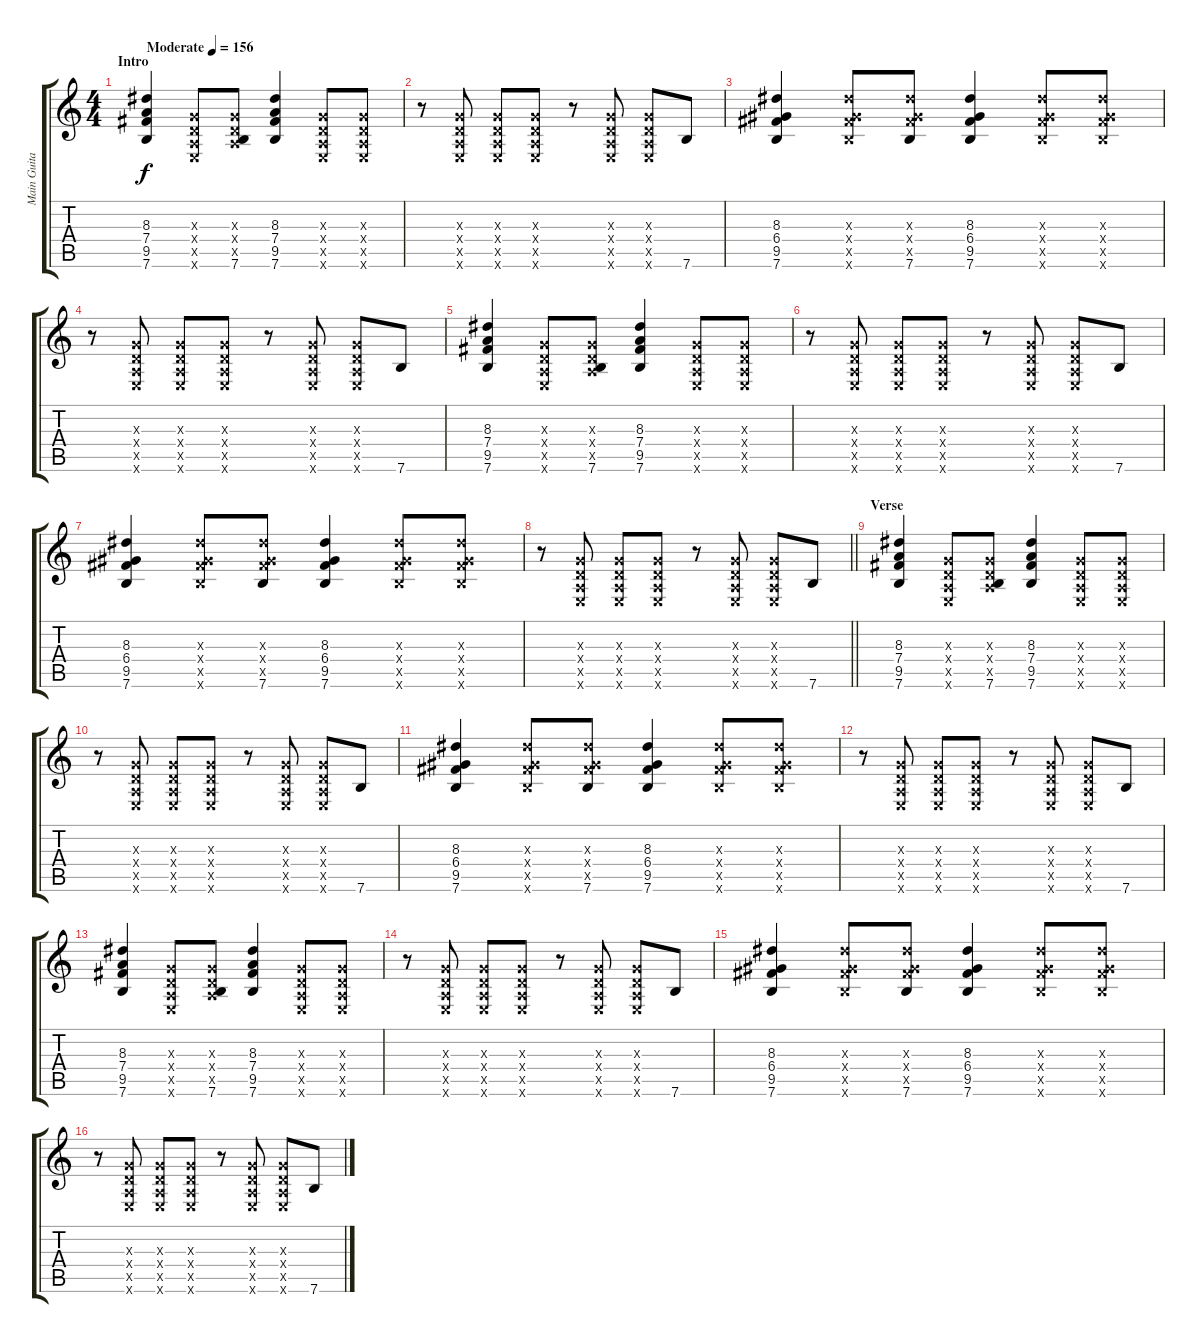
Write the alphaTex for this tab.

\track ("Main Guitar" "Main Guita") {instrument electricguitarclean}
\staff {score tabs}
\tuning (E4 B3 G3 D3 A2 E2) {hide}
\ts (4 4)
\section ("" "Intro")
\tempo (156 "Moderate")
\clef g2
\ks c
(8.3 7.4 9.5 7.6).4{dy f instrument electricguitarclean} (0.3{x} 0.4{x} 0.5{x} 0.6{x}).8 (0.3{x} 0.4{x} 0.5{x} 7.6).8 (8.3 7.4 9.5 7.6).4 (0.3{x} 0.4{x} 0.5{x} 0.6{x}).8 (0.3{x} 0.4{x} 0.5{x} 0.6{x}).8 |
r.8 (0.3{x} 0.4{x} 0.5{x} 0.6{x}).8 (0.3{x} 0.4{x} 0.5{x} 0.6{x}).8 (0.3{x} 0.4{x} 0.5{x} 0.6{x}).8 r.8 (0.3{x} 0.4{x} 0.5{x} 0.6{x}).8 (0.3{x} 0.4{x} 0.5{x} 0.6{x}).8 7.6.8 |
(8.3 6.4 9.5 7.6).4 (8.3{x} 6.4{x} 9.5{x} 7.6{x}).8 (8.3{x} 6.4{x} 9.5{x} 7.6).8 (8.3 6.4 9.5 7.6).4 (8.3{x} 6.4{x} 9.5{x} 7.6{x}).8 (8.3{x} 6.4{x} 9.5{x} 7.6{x}).8 |
r.8 (0.3{x} 0.4{x} 0.5{x} 0.6{x}).8 (0.3{x} 0.4{x} 0.5{x} 0.6{x}).8 (0.3{x} 0.4{x} 0.5{x} 0.6{x}).8 r.8 (0.3{x} 0.4{x} 0.5{x} 0.6{x}).8 (0.3{x} 0.4{x} 0.5{x} 0.6{x}).8 7.6.8 |
(8.3 7.4 9.5 7.6).4 (0.3{x} 0.4{x} 0.5{x} 0.6{x}).8 (0.3{x} 0.4{x} 0.5{x} 7.6).8 (8.3 7.4 9.5 7.6).4 (0.3{x} 0.4{x} 0.5{x} 0.6{x}).8 (0.3{x} 0.4{x} 0.5{x} 0.6{x}).8 |
r.8 (0.3{x} 0.4{x} 0.5{x} 0.6{x}).8 (0.3{x} 0.4{x} 0.5{x} 0.6{x}).8 (0.3{x} 0.4{x} 0.5{x} 0.6{x}).8 r.8 (0.3{x} 0.4{x} 0.5{x} 0.6{x}).8 (0.3{x} 0.4{x} 0.5{x} 0.6{x}).8 7.6.8 |
(8.3 6.4 9.5 7.6).4 (8.3{x} 6.4{x} 9.5{x} 7.6{x}).8 (8.3{x} 6.4{x} 9.5{x} 7.6).8 (8.3 6.4 9.5 7.6).4 (8.3{x} 6.4{x} 9.5{x} 7.6{x}).8 (8.3{x} 6.4{x} 9.5{x} 7.6{x}).8 |
\barLineRight lightlight
r.8 (0.3{x} 0.4{x} 0.5{x} 0.6{x}).8 (0.3{x} 0.4{x} 0.5{x} 0.6{x}).8 (0.3{x} 0.4{x} 0.5{x} 0.6{x}).8 r.8 (0.3{x} 0.4{x} 0.5{x} 0.6{x}).8 (0.3{x} 0.4{x} 0.5{x} 0.6{x}).8 7.6.8 |
\section ("" "Verse")
(8.3 7.4 9.5 7.6).4 (0.3{x} 0.4{x} 0.5{x} 0.6{x}).8 (0.3{x} 0.4{x} 0.5{x} 7.6).8 (8.3 7.4 9.5 7.6).4 (0.3{x} 0.4{x} 0.5{x} 0.6{x}).8 (0.3{x} 0.4{x} 0.5{x} 0.6{x}).8 |
r.8 (0.3{x} 0.4{x} 0.5{x} 0.6{x}).8 (0.3{x} 0.4{x} 0.5{x} 0.6{x}).8 (0.3{x} 0.4{x} 0.5{x} 0.6{x}).8 r.8 (0.3{x} 0.4{x} 0.5{x} 0.6{x}).8 (0.3{x} 0.4{x} 0.5{x} 0.6{x}).8 7.6.8 |
(8.3 6.4 9.5 7.6).4 (8.3{x} 6.4{x} 9.5{x} 7.6{x}).8 (8.3{x} 6.4{x} 9.5{x} 7.6).8 (8.3 6.4 9.5 7.6).4 (8.3{x} 6.4{x} 9.5{x} 7.6{x}).8 (8.3{x} 6.4{x} 9.5{x} 7.6{x}).8 |
r.8 (0.3{x} 0.4{x} 0.5{x} 0.6{x}).8 (0.3{x} 0.4{x} 0.5{x} 0.6{x}).8 (0.3{x} 0.4{x} 0.5{x} 0.6{x}).8 r.8 (0.3{x} 0.4{x} 0.5{x} 0.6{x}).8 (0.3{x} 0.4{x} 0.5{x} 0.6{x}).8 7.6.8 |
(8.3 7.4 9.5 7.6).4 (0.3{x} 0.4{x} 0.5{x} 0.6{x}).8 (0.3{x} 0.4{x} 0.5{x} 7.6).8 (8.3 7.4 9.5 7.6).4 (0.3{x} 0.4{x} 0.5{x} 0.6{x}).8 (0.3{x} 0.4{x} 0.5{x} 0.6{x}).8 |
r.8 (0.3{x} 0.4{x} 0.5{x} 0.6{x}).8 (0.3{x} 0.4{x} 0.5{x} 0.6{x}).8 (0.3{x} 0.4{x} 0.5{x} 0.6{x}).8 r.8 (0.3{x} 0.4{x} 0.5{x} 0.6{x}).8 (0.3{x} 0.4{x} 0.5{x} 0.6{x}).8 7.6.8 |
(8.3 6.4 9.5 7.6).4 (8.3{x} 6.4{x} 9.5{x} 7.6{x}).8 (8.3{x} 6.4{x} 9.5{x} 7.6).8 (8.3 6.4 9.5 7.6).4 (8.3{x} 6.4{x} 9.5{x} 7.6{x}).8 (8.3{x} 6.4{x} 9.5{x} 7.6{x}).8 |
r.8 (0.3{x} 0.4{x} 0.5{x} 0.6{x}).8 (0.3{x} 0.4{x} 0.5{x} 0.6{x}).8 (0.3{x} 0.4{x} 0.5{x} 0.6{x}).8 r.8 (0.3{x} 0.4{x} 0.5{x} 0.6{x}).8 (0.3{x} 0.4{x} 0.5{x} 0.6{x}).8 7.6.8
